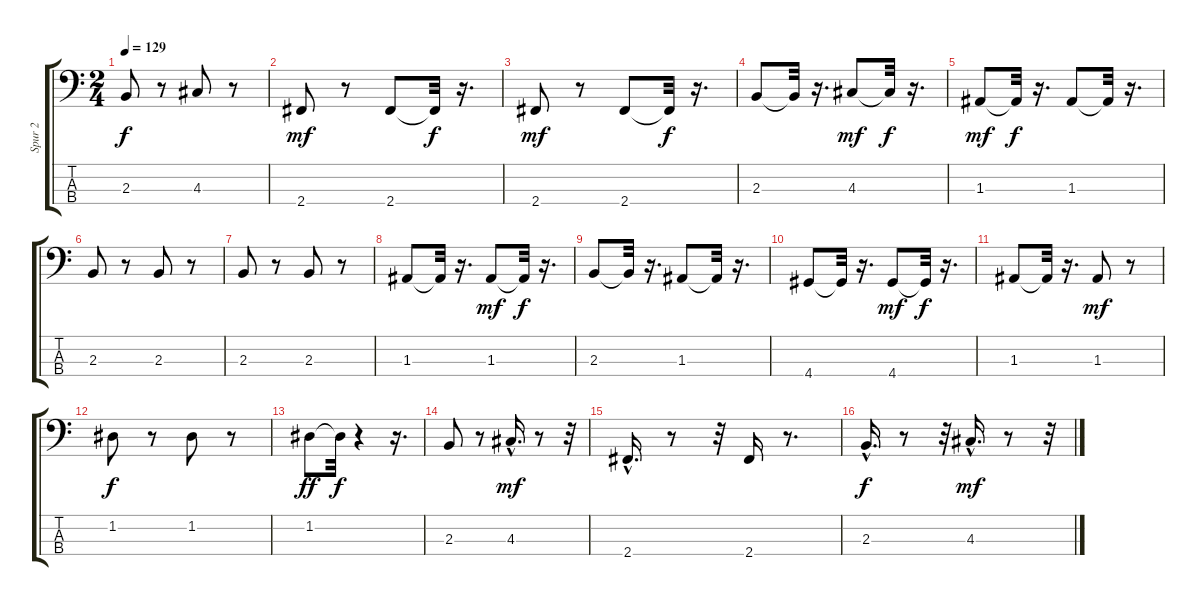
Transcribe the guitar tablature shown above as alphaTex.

\track ("Spur 2" "Spur 2") {instrument electricbassfinger}
\staff {score tabs}
\tuning (G2 D2 A1 E1) {hide}
\ts (2 4)
\tempo 129
\clef f4
\ks c
2.3.8{dy f} r.8 4.3.8 r.8 |
2.4.8{dy mf} r.8 2.4.8 2.4{t}.32{dy f} r.16{d} |
2.4.8{dy mf} r.8 2.4.8 2.4{t}.32{dy f} r.16{d} |
2.3.8 2.3{t}.32 r.16{d} 4.3.8{dy mf} 4.3{t}.32{dy f} r.16{d} |
1.3.8{dy mf} 1.3{t}.32{dy f} r.16{d} 1.3.8 1.3{t}.32 r.16{d} |
2.3.8 r.8 2.3.8 r.8 |
2.3.8 r.8 2.3.8 r.8 |
1.3.8 1.3{t}.32 r.16{d} 1.3.8{dy mf} 1.3{t}.32{dy f} r.16{d} |
2.3.8 2.3{t}.32 r.16{d} 1.3.8 1.3{t}.32 r.16{d} |
4.4.8 4.4{t}.32 r.16{d} 4.4.8{dy mf} 4.4{t}.32{dy f} r.16{d} |
1.3.8 1.3{t}.32 r.16{d} 1.3.8{dy mf} r.8 |
1.2.8{dy f} r.8 1.2.8 r.8 |
1.2.8{dy ff} 1.2{t}.32{dy f} r.4 r.16{d} |
2.3.8 r.8 4.3{hac}.16{d dy mf} r.8 r.32 |
2.4{hac}.16{d} r.8 r.32 2.4.16 r.8{d} |
2.3{hac}.16{d dy f} r.8 r.32 4.3{hac}.16{d dy mf} r.8 r.32
